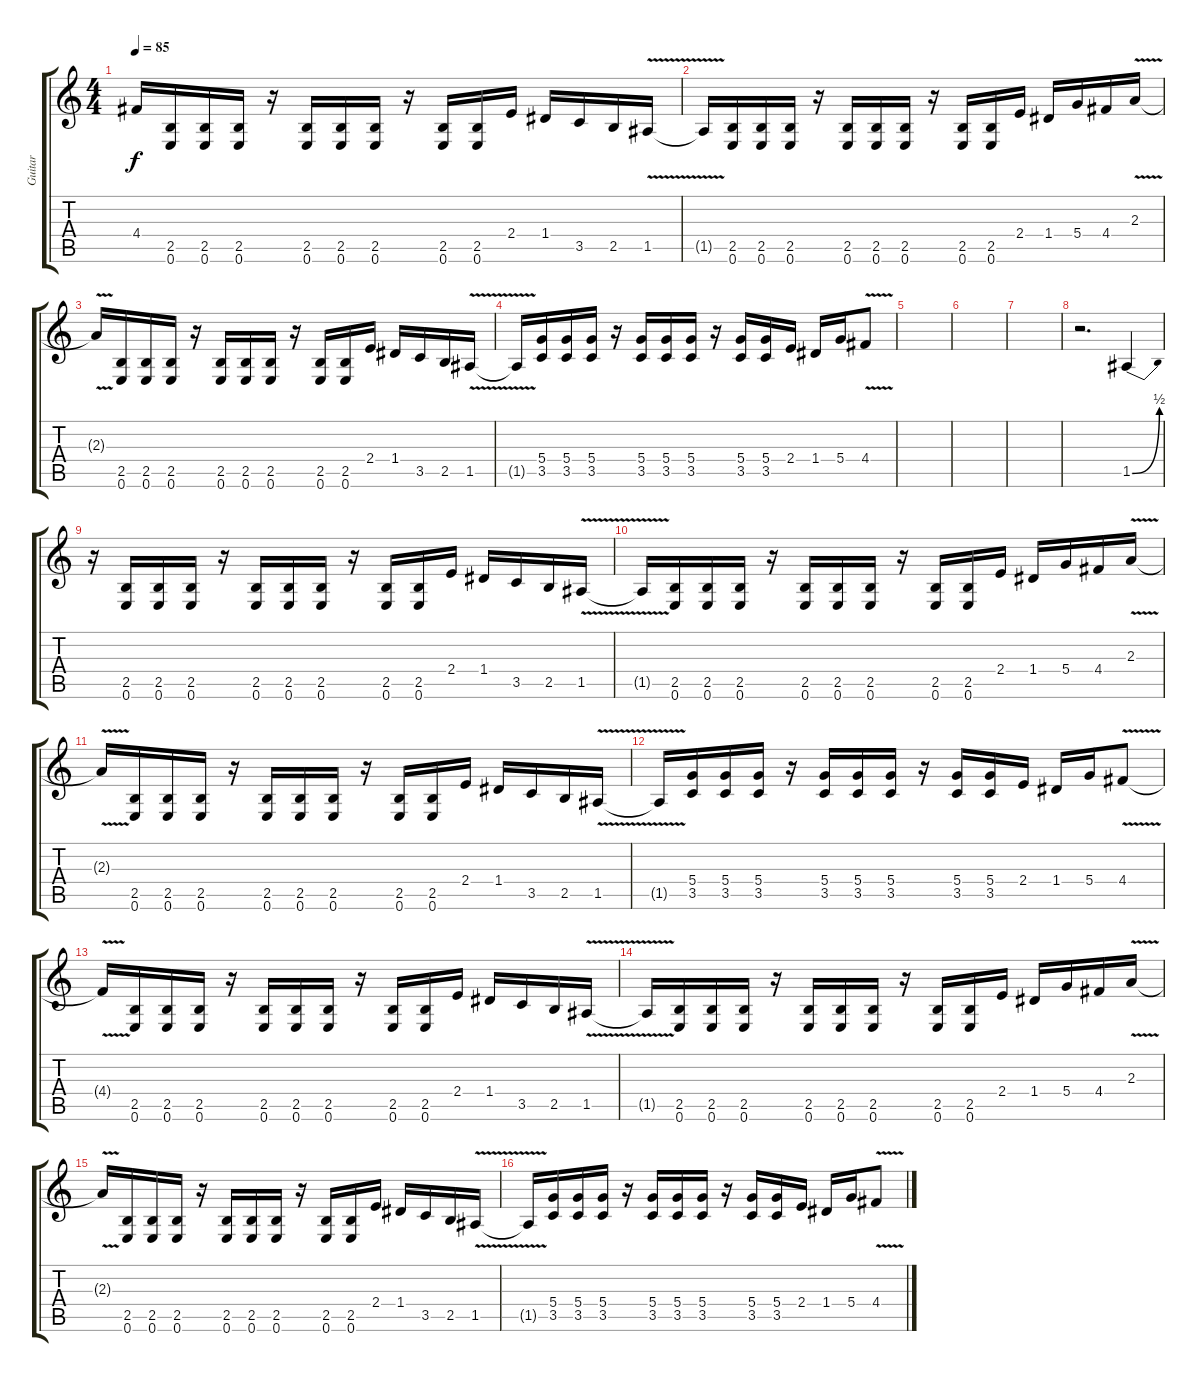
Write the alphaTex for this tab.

\track ("Guitar" "Guitar") {instrument distortionguitar}
\staff {score tabs}
\tuning (E4 B3 G3 D3 A2 E2) {hide}
\ts (4 4)
\tempo 85
\clef g2
\ks c
4.4{t}.16{dy f} (2.5 0.6).16 (2.5 0.6).16 (2.5 0.6).16 r.16 (2.5 0.6).16 (2.5 0.6).16 (2.5 0.6).16 r.16 (2.5 0.6).16 (2.5 0.6).16 2.4.16 1.4.16 3.5.16 2.5.16 1.5{v}.16 |
1.5{t}.16 (2.5 0.6).16 (2.5 0.6).16 (2.5 0.6).16 r.16 (2.5 0.6).16 (2.5 0.6).16 (2.5 0.6).16 r.16 (2.5 0.6).16 (2.5 0.6).16 2.4.16 1.4.16 5.4.16 4.4.16 2.3{v}.16 |
2.3{t}.16 (2.5 0.6).16 (2.5 0.6).16 (2.5 0.6).16 r.16 (2.5 0.6).16 (2.5 0.6).16 (2.5 0.6).16 r.16 (2.5 0.6).16 (2.5 0.6).16 2.4.16 1.4.16 3.5.16 2.5.16 1.5{v}.16 |
1.5{t}.16 (5.4 3.5).16 (5.4 3.5).16 (5.4 3.5).16 r.16 (5.4 3.5).16 (5.4 3.5).16 (5.4 3.5).16 r.16 (5.4 3.5).16 (5.4 3.5).16 2.4.16 1.4.16 5.4.16 4.4{v}.8 |
|
|
|
r.2{d} 1.5{be (bend 0 0 60 2)}.4 |
r.16 (2.5 0.6).16 (2.5 0.6).16 (2.5 0.6).16 r.16 (2.5 0.6).16 (2.5 0.6).16 (2.5 0.6).16 r.16 (2.5 0.6).16 (2.5 0.6).16 2.4.16 1.4.16 3.5.16 2.5.16 1.5{v}.16 |
1.5{t}.16 (2.5 0.6).16 (2.5 0.6).16 (2.5 0.6).16 r.16 (2.5 0.6).16 (2.5 0.6).16 (2.5 0.6).16 r.16 (2.5 0.6).16 (2.5 0.6).16 2.4.16 1.4.16 5.4.16 4.4.16 2.3{v}.16 |
2.3{t}.16 (2.5 0.6).16 (2.5 0.6).16 (2.5 0.6).16 r.16 (2.5 0.6).16 (2.5 0.6).16 (2.5 0.6).16 r.16 (2.5 0.6).16 (2.5 0.6).16 2.4.16 1.4.16 3.5.16 2.5.16 1.5{v}.16 |
1.5{t}.16 (5.4 3.5).16 (5.4 3.5).16 (5.4 3.5).16 r.16 (5.4 3.5).16 (5.4 3.5).16 (5.4 3.5).16 r.16 (5.4 3.5).16 (5.4 3.5).16 2.4.16 1.4.16 5.4.16 4.4{v}.8 |
4.4{t}.16 (2.5 0.6).16 (2.5 0.6).16 (2.5 0.6).16 r.16 (2.5 0.6).16 (2.5 0.6).16 (2.5 0.6).16 r.16 (2.5 0.6).16 (2.5 0.6).16 2.4.16 1.4.16 3.5.16 2.5.16 1.5{v}.16 |
1.5{t}.16 (2.5 0.6).16 (2.5 0.6).16 (2.5 0.6).16 r.16 (2.5 0.6).16 (2.5 0.6).16 (2.5 0.6).16 r.16 (2.5 0.6).16 (2.5 0.6).16 2.4.16 1.4.16 5.4.16 4.4.16 2.3{v}.16 |
2.3{t}.16 (2.5 0.6).16 (2.5 0.6).16 (2.5 0.6).16 r.16 (2.5 0.6).16 (2.5 0.6).16 (2.5 0.6).16 r.16 (2.5 0.6).16 (2.5 0.6).16 2.4.16 1.4.16 3.5.16 2.5.16 1.5{v}.16 |
1.5{t}.16 (5.4 3.5).16 (5.4 3.5).16 (5.4 3.5).16 r.16 (5.4 3.5).16 (5.4 3.5).16 (5.4 3.5).16 r.16 (5.4 3.5).16 (5.4 3.5).16 2.4.16 1.4.16 5.4.16 4.4{v}.8
